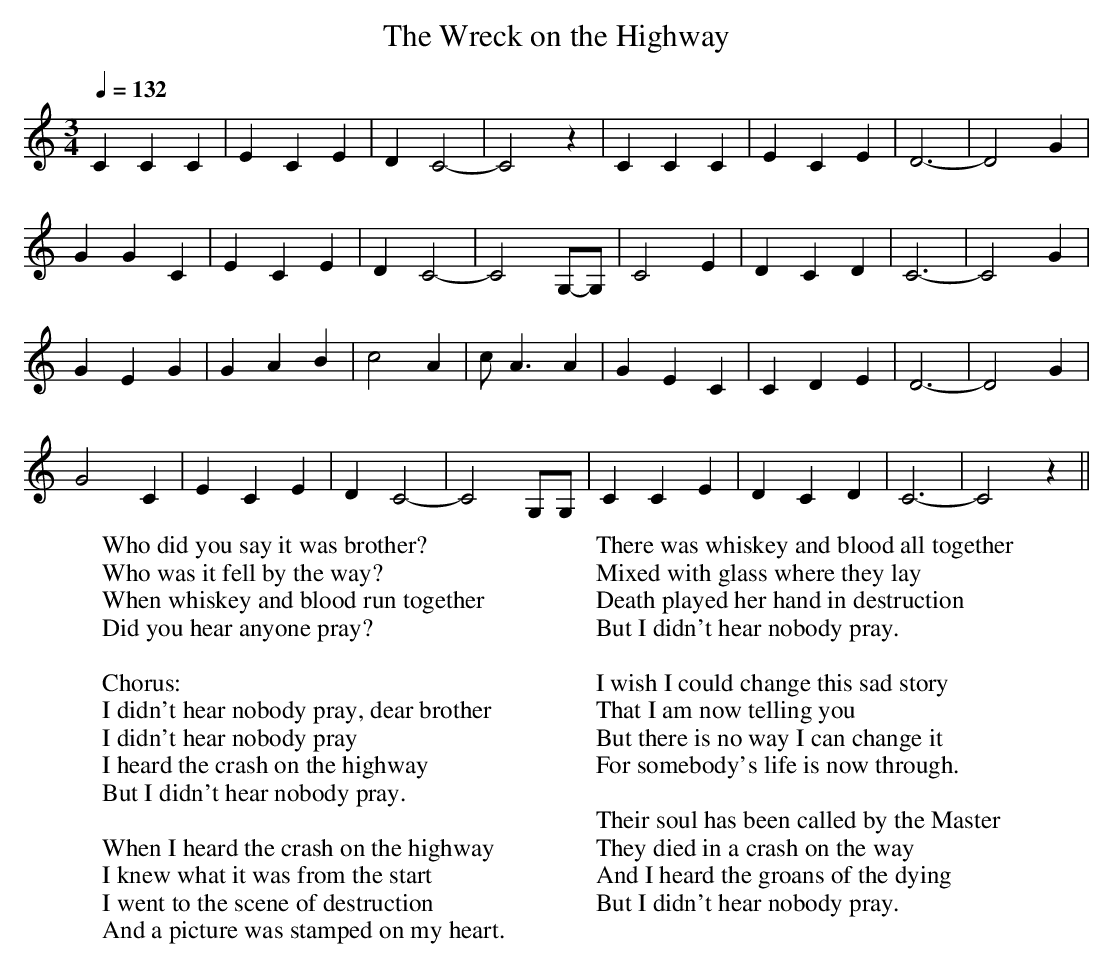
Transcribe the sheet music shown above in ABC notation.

X:1
T:Wreck on the Highway, The
M:3/4
L:1/8
Q:1/4=132
W:Who did you say it was brother?
W:Who was it fell by the way?
W:When whiskey and blood run together
W:Did you hear anyone pray?
W:
W:  Chorus:
W:  I didn't hear nobody pray, dear brother
W:  I didn't hear nobody pray
W:  I heard the crash on the highway
W:  But I didn't hear nobody pray.
W:
W:When I heard the crash on the highway
W:I knew what it was from the start
W:I went to the scene of destruction
W:And a picture was stamped on my heart.
W:
W:There was whiskey and blood all together
W:Mixed with glass where they lay
W:Death played her hand in destruction
W:But I didn't hear nobody pray.
W:
W:I wish I could change this sad story
W:That I am now telling you
W:But there is no way I can change it
W:For somebody's life is now through.
W:
W:Their soul has been called by the Master
W:They died in a crash on the way
W:And I heard the groans of the dying
W:But I didn't hear nobody pray.
K:C
C2 C2 C2|E2 C2 E2|D2 C4-|C4 z2|\
C2 C2 C2|E2 C2 E2|D6-|D4 G2|
G2 G2 C2|E2 C2 E2|D2 C4-|C4 G,-G,|\
C4 E2|D2 C2 D2|C6-|C4 G2|
G2 E2 G2|G2 A2 B2|c4 A2|cA3 A2|\
G2 E2 C2|C2 D2 E2|D6-|D4 G2|
G4 C2|E2 C2 E2|D2 C4-|C4 G,G,|\
C2 C2 E2|D2 C2 D2|C6-|C4 z2||
